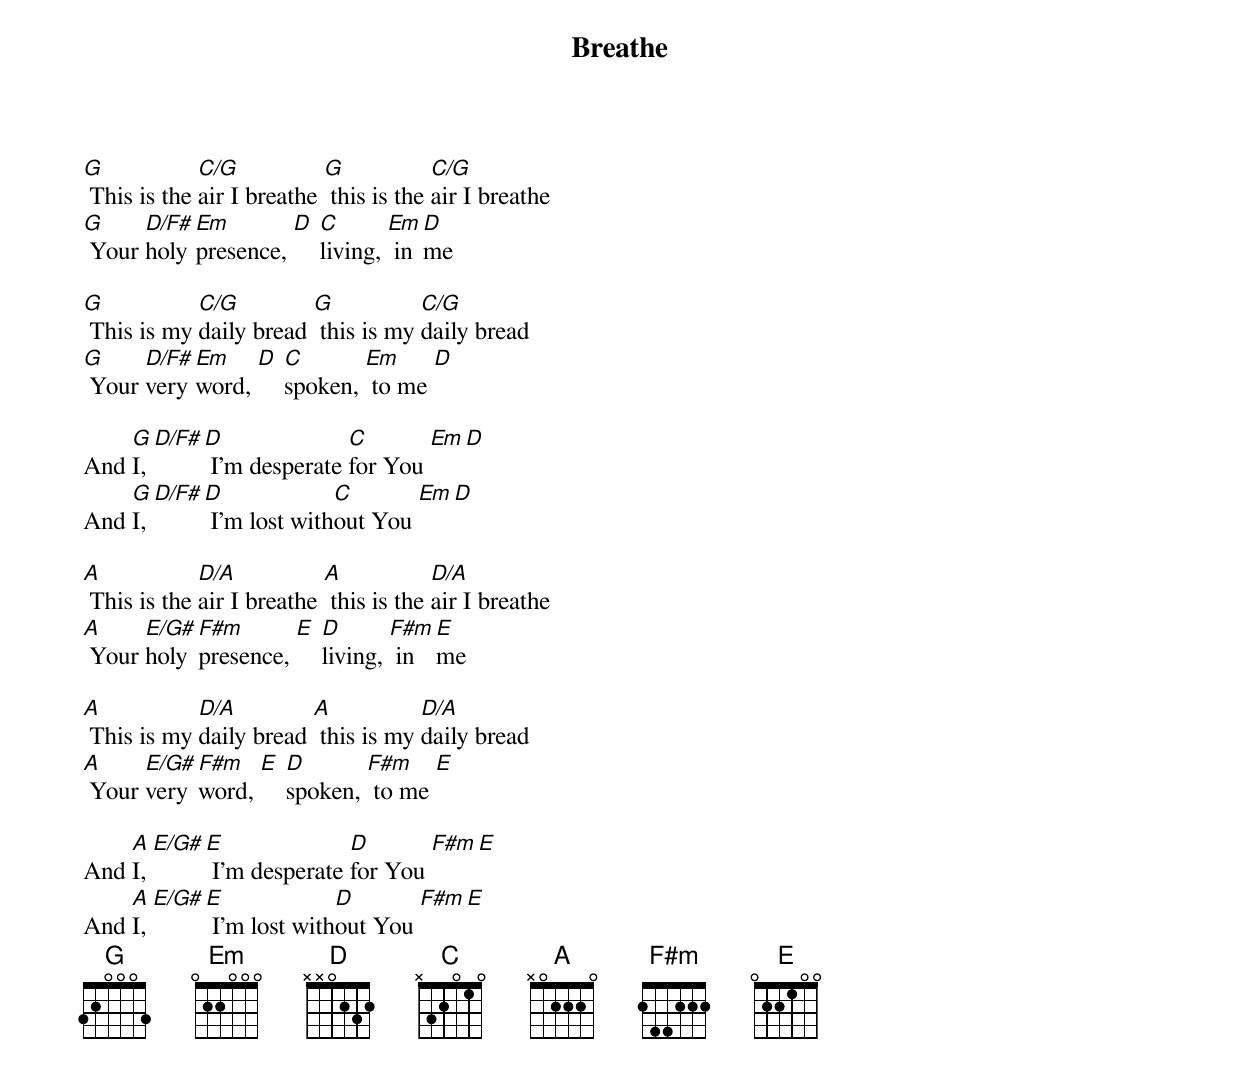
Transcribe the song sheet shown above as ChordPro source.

{title: Breathe}
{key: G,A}
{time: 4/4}
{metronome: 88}
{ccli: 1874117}
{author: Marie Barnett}
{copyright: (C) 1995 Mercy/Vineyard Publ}

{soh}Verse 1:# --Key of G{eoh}
[G] This is the [C/G]air I breathe [G] this is the [C/G]air I breathe
[G] Your [D/F#]holy [Em]presence, [D] [C]living, [Em] in [D]me

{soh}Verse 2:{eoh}
[G] This is my [C/G]daily bread [G] this is my [C/G]daily bread
[G] Your [D/F#]very [Em]word, [D] [C]spoken, [Em] to me [D]

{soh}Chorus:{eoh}
And [G]I, [D/F#][D] I'm desperate [C]for You [Em][D]
And [G]I, [D/F#][D] I'm lost with[C]out You [Em][D]

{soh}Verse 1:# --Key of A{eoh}
[A] This is the [D/A]air I breathe [A] this is the [D/A]air I breathe
[A] Your [E/G#]holy [F#m]presence, [E] [D]living, [F#m] in [E]me

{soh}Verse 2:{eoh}
[A] This is my [D/A]daily bread [A] this is my [D/A]daily bread
[A] Your [E/G#]very [F#m]word, [E] [D]spoken, [F#m] to me [E]

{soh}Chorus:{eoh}
And [A]I, [E/G#][E] I'm desperate [D]for You [F#m][E]
And [A]I, [E/G#][E] I'm lost with[D]out You [F#m][E]
